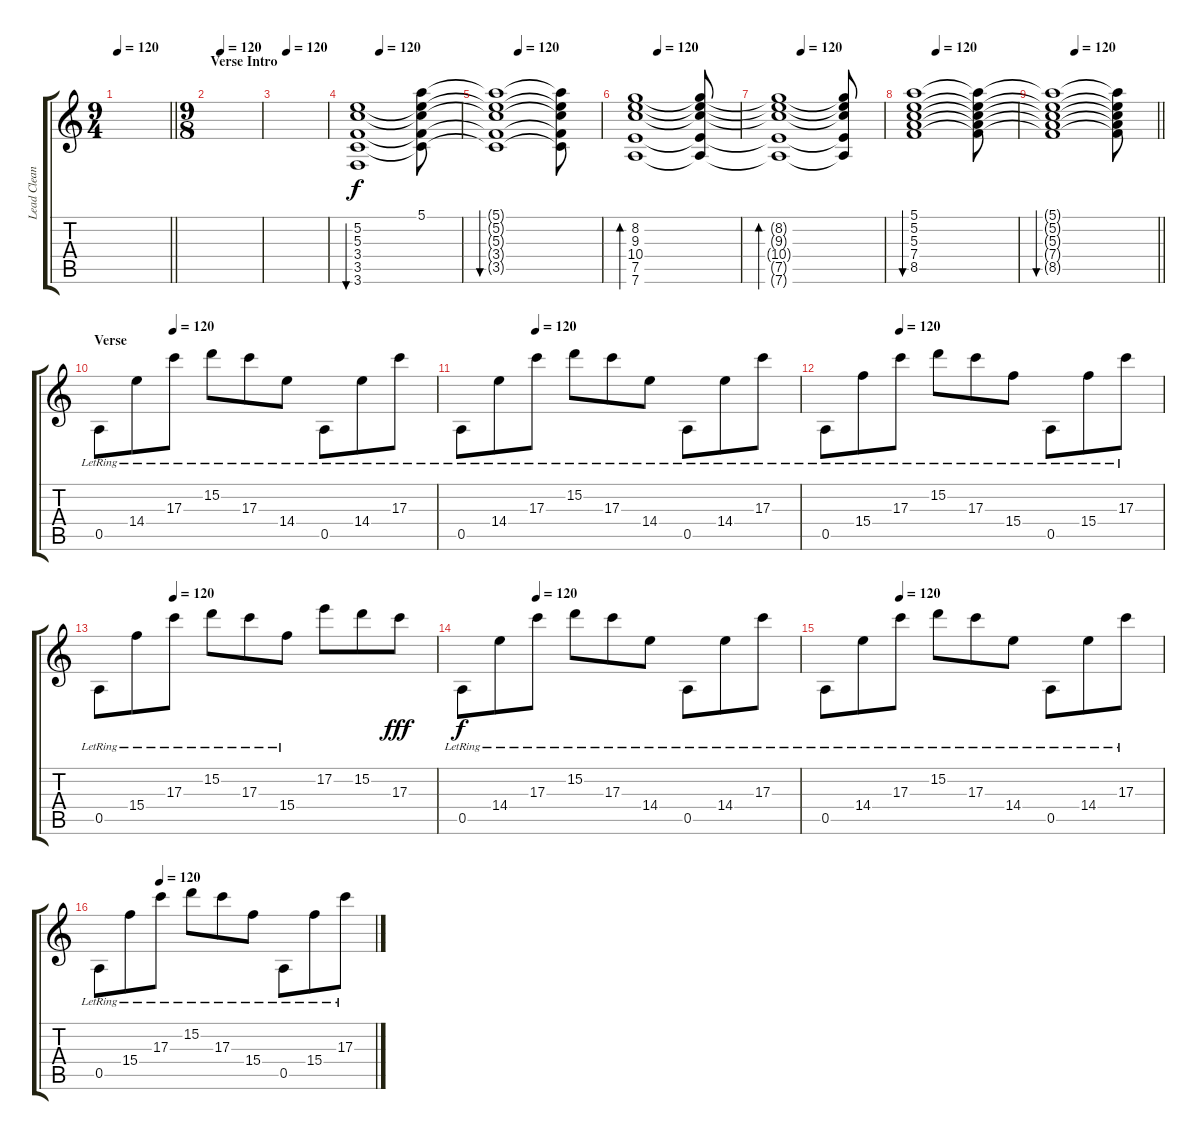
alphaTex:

\track ("Lead Clean" "Lead Clean") {instrument electricguitarjazz}
\staff {score tabs}
\tuning (E4 B3 G3 D3 A2 D2) {hide}
\ts (9 4)
\tempo 120
\clef g2
\barLineRight lightlight
\ks c
|
\ts (9 8)
\section ("" "Verse Intro")
\tempo (120 0.2222222222222222)
|
\tempo (120 0.2222222222222222)
|
\tempo (120 0.2222222222222222)
(5.2 5.3 3.4 3.5 3.6).1{bu 240} (5.1 5.2{t} 5.3{t} 3.4{t} 3.5{t}).8 |
\tempo (120 0.2222222222222222)
(5.1{t} 5.2{t} 5.3{t} 3.4{t} 3.5{t}).1{bu 240} (5.1{t} 5.2{t} 5.3{t} 3.4{t} 3.5{t}).8 |
\tempo (120 0.2222222222222222)
(8.2 9.3 10.4 7.5 7.6).1{bd 240} (8.2{t} 9.3{t} 10.4{t} 7.5{t} 7.6{t}).8 |
\tempo (120 0.2222222222222222)
(8.2{t} 9.3{t} 10.4{t} 7.5{t} 7.6{t}).1{bd 240} (8.2{t} 9.3{t} 10.4{t} 7.5{t} 7.6{t}).8 |
\tempo (120 0.2222222222222222)
(5.1 5.2 5.3 7.4 8.5).1{bu 240} (5.1{t} 5.2{t} 5.3{t} 7.4{t} 8.5{t}).8 |
\tempo (120 0.2222222222222222)
\barLineRight lightlight
(5.1{t} 5.2{t} 5.3{t} 7.4{t} 8.5{t}).1{bu 240} (5.1{t} 5.2{t} 5.3{t} 7.4{t} 8.5{t}).8 |
\section ("" "Verse")
\tempo (120 0.2222222222222222)
0.5{lr}.8 14.4{lr}.8 17.3{lr}.8 15.2{lr}.8 17.3{lr}.8 14.4{lr}.8 0.5{lr}.8 14.4{lr}.8 17.3{lr}.8 |
\tempo (120 0.2222222222222222)
0.5{lr}.8 14.4{lr}.8 17.3{lr}.8 15.2{lr}.8 17.3{lr}.8 14.4{lr}.8 0.5{lr}.8 14.4{lr}.8 17.3{lr}.8 |
\tempo (120 0.2222222222222222)
0.5{lr}.8 15.4{lr}.8 17.3{lr}.8 15.2{lr}.8 17.3{lr}.8 15.4{lr}.8 0.5{lr}.8 15.4{lr}.8 17.3{lr}.8 |
\tempo (120 0.2222222222222222)
0.5{lr}.8 15.4{lr}.8 17.3{lr}.8 15.2{lr}.8 17.3{lr}.8 15.4{lr}.8 17.2.8 15.2.8 17.3.8{dy fff} |
\tempo (120 0.2222222222222222)
0.5{lr}.8{dy f} 14.4{lr}.8 17.3{lr}.8 15.2{lr}.8 17.3{lr}.8 14.4{lr}.8 0.5{lr}.8 14.4{lr}.8 17.3{lr}.8 |
\tempo (120 0.2222222222222222)
0.5{lr}.8 14.4{lr}.8 17.3{lr}.8 15.2{lr}.8 17.3{lr}.8 14.4{lr}.8 0.5{lr}.8 14.4{lr}.8 17.3{lr}.8 |
\tempo (120 0.2222222222222222)
0.5{lr}.8 15.4{lr}.8 17.3{lr}.8 15.2{lr}.8 17.3{lr}.8 15.4{lr}.8 0.5{lr}.8 15.4{lr}.8 17.3{lr}.8
